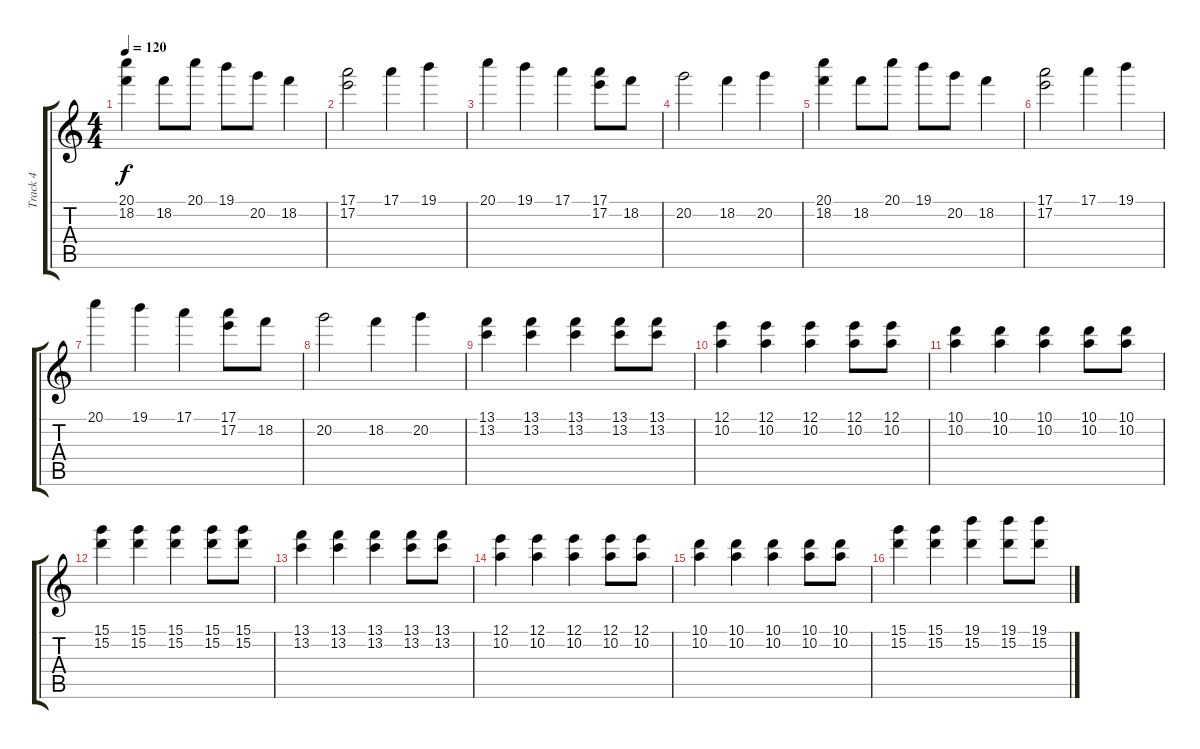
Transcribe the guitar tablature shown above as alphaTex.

\track ("Track 4" "Track 4") {instrument electricguitarjazz}
\staff {score tabs}
\tuning (E4 B3 G3 D3 A2 E2) {hide}
\ts (4 4)
\tempo 120
\clef g2
\ks c
(20.1 18.2).4{dy f} 18.2.8 20.1.8 19.1.8 20.2.8 18.2.4 |
(17.1 17.2).2 17.1.4 19.1.4 |
20.1.4 19.1.4 17.1.4 (17.1 17.2).8 18.2.8 |
20.2.2 18.2.4 20.2.4 |
(20.1 18.2).4 18.2.8 20.1.8 19.1.8 20.2.8 18.2.4 |
(17.1 17.2).2 17.1.4 19.1.4 |
20.1.4 19.1.4 17.1.4 (17.1 17.2).8 18.2.8 |
20.2.2 18.2.4 20.2.4 |
(13.1 13.2).4 (13.1 13.2).4 (13.1 13.2).4 (13.1 13.2).8 (13.1 13.2).8 |
(12.1 10.2).4 (12.1 10.2).4 (12.1 10.2).4 (12.1 10.2).8 (12.1 10.2).8 |
(10.1 10.2).4 (10.1 10.2).4 (10.1 10.2).4 (10.1 10.2).8 (10.1 10.2).8 |
(15.1 15.2).4 (15.1 15.2).4 (15.1 15.2).4 (15.1 15.2).8 (15.1 15.2).8 |
(13.1 13.2).4 (13.1 13.2).4 (13.1 13.2).4 (13.1 13.2).8 (13.1 13.2).8 |
(12.1 10.2).4 (12.1 10.2).4 (12.1 10.2).4 (12.1 10.2).8 (12.1 10.2).8 |
(10.1 10.2).4 (10.1 10.2).4 (10.1 10.2).4 (10.1 10.2).8 (10.1 10.2).8 |
(15.1 15.2).4 (15.1 15.2).4 (19.1 15.2).4 (19.1 15.2).8 (19.1 15.2).8
